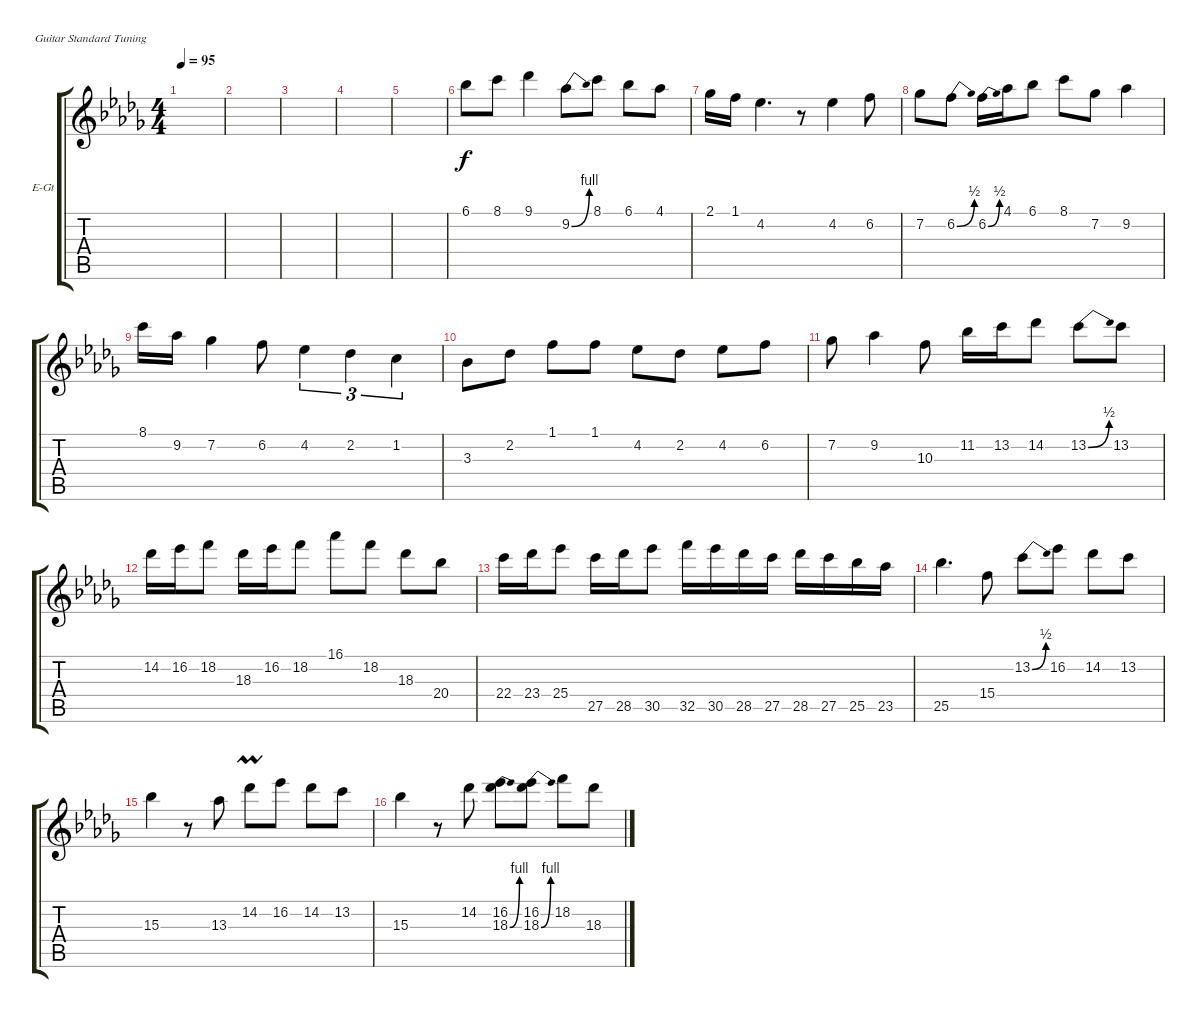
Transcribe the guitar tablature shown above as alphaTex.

\bracketExtendMode groupsimilarinstruments
\firstSystemTrackNameOrientation horizontal
\otherSystemsTrackNameOrientation horizontal
\track ("Electric Guitar" "E-Gt") {instrument distortionguitar}
\staff {score tabs}
\tuning (E4 B3 G3 D3 A2 E2)
\ts (4 4)
\tempo 95
\clef g2
\scale
0.333333
\ks bbminor
|
\scale
0.333333 |
\scale
0.333333 |
\scale
0.333333 |
\scale
0.333333 |
\scale
0.333333 6.1.8 8.1.8 9.1.4 9.2{be (bend 0 0 15 4)}.8 8.1.8 6.1.8 4.1.8 |
\scale
0.333333 2.1.16 1.1.16 4.2.4{d} r.8 4.2.4 6.2.8 |
\scale
0.333333 7.2.8 6.2{be (bend 0 0 11.4 2)}.8 6.2{be (bend 0 0 11.4 2)}.16 4.1.16 6.1.8 8.1.8 7.2.8 9.2.4 |
\scale
0.333333 8.1.16 9.2.16 7.2.4 6.2.8 4.2.4{tu (3 2)} 2.2.4{tu (3 2)} 1.2.4{tu (3 2)} |
\scale
0.333333 3.3.8 2.2.8 1.1.8 1.1.8 4.2.8 2.2.8 4.2.8 6.2.8 |
\scale
0.333333 7.2.8 9.2.4 10.3.8 11.2.16 13.2.16 14.2.8 13.2{be (bend 0 0 13.799999999999999 2)}.8 13.2.8 |
\scale
0.333333 14.2.16 16.2.16 18.2.8 18.3.16 16.2.16 18.2.8 16.1.8 18.2.8 18.3.8 20.4.8 |
\scale
0.333333 22.4.16 23.4.16 25.4.8 27.5.16 28.5.16 30.5.8 32.5.16 30.5.16 28.5.16 27.5.16 28.5.16 27.5.16 25.5.16 23.5.16 |
\scale
0.333333 25.5.4{d} 15.4.8 13.2{be (bend 0 0 15 2)}.8 16.2.8 14.2.8 13.2.8 |
\scale
0.333333 15.3.4 r.8 13.3.8 14.2{umordent}.8 16.2.8 14.2.8 13.2.8 |
\scale
0.333333 15.3.4 r.8 14.2.8 (16.2 18.3{be (bend 0 0 15 4)}).8 (16.2 18.3{be (bend 0 0 15 4)}).8 18.2.8 18.3.8
